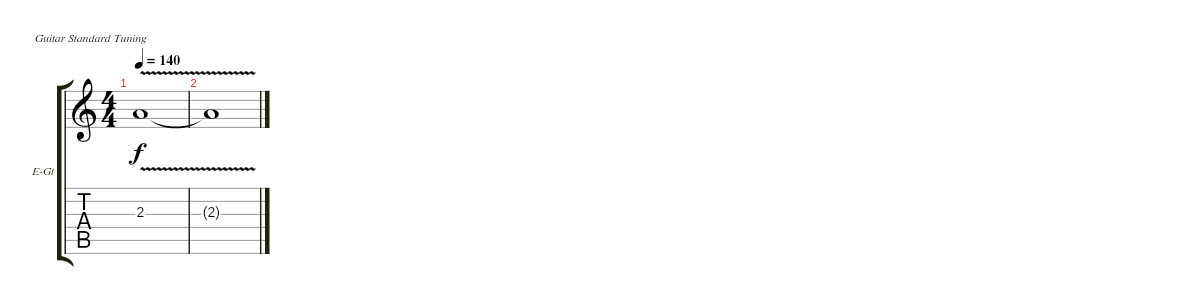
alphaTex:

\bracketExtendMode groupsimilarinstruments
\firstSystemTrackNameOrientation horizontal
\otherSystemsTrackNameOrientation horizontal
\track ("Overdubs" "E-Gt") {instrument acousticgrandpiano}
\staff {score tabs}
\tuning (E4 B3 G3 D3 A2 E2)
\displaytranspose 12
\ts (4 4)
\tempo 140
\clef g2
\ks c
2.3{v}.1{dy f} |
2.3{t}.1
